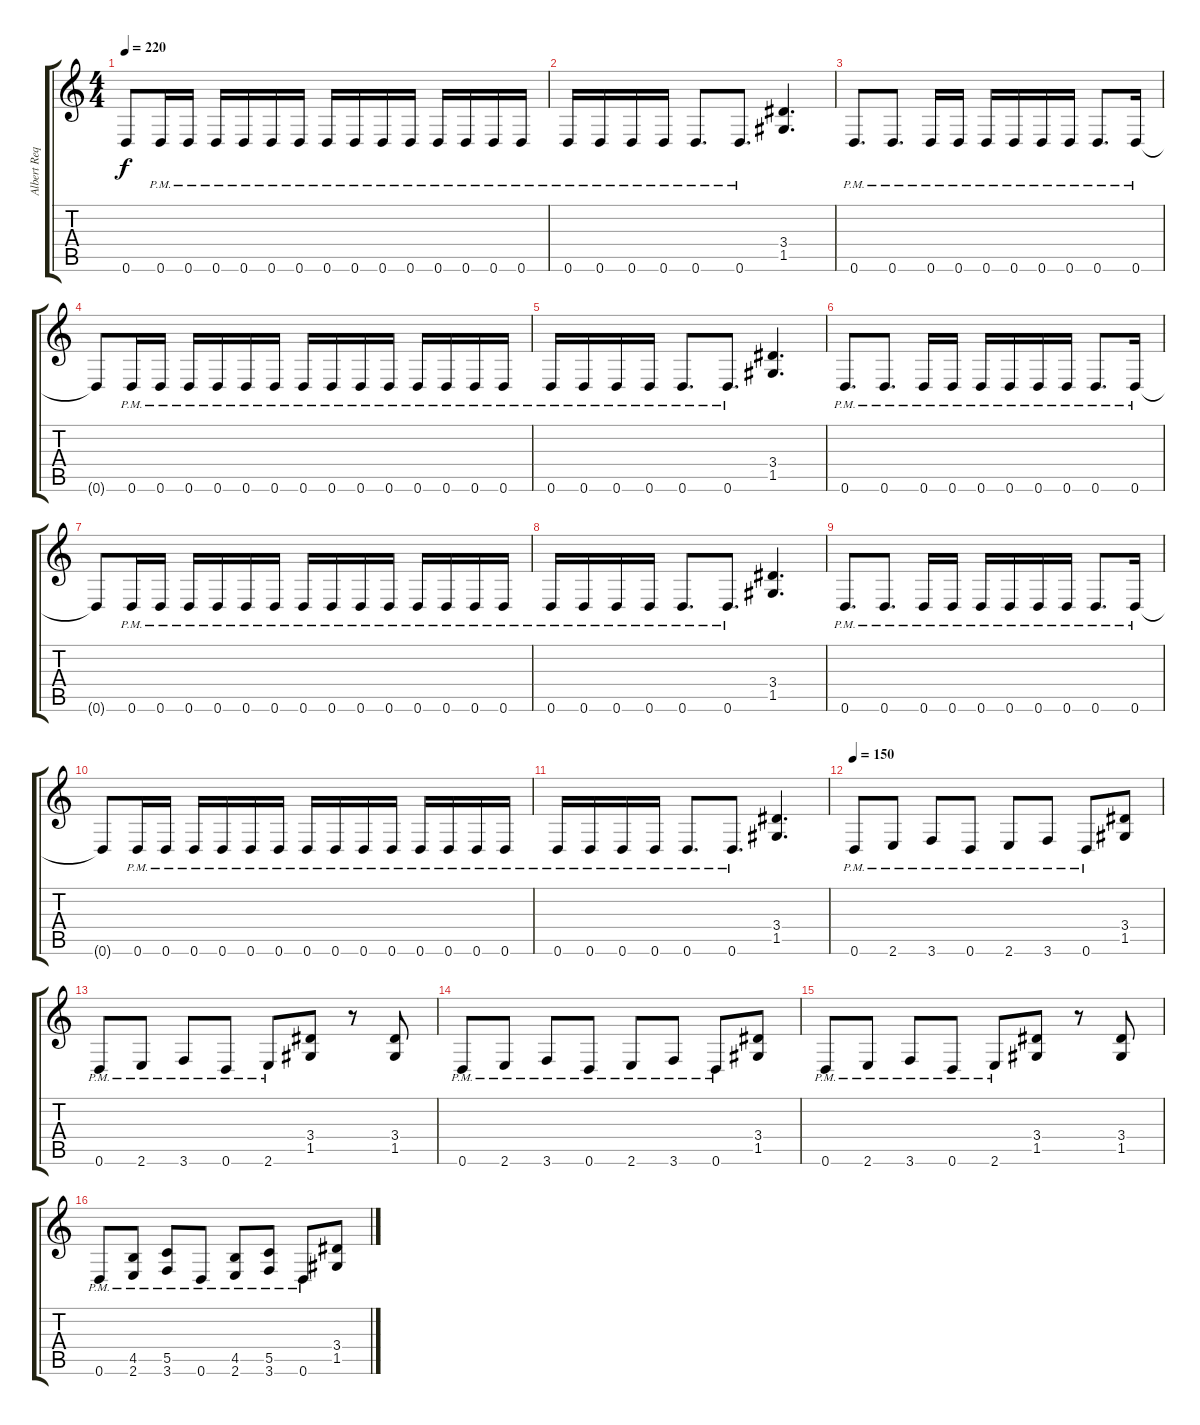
\track ("Albert Requena" "Albert Req") {instrument distortionguitar}
\staff {score tabs}
\tuning (D4 A3 F3 C3 G2 D2) {hide}
\ts (4 4)
\tempo 220
\clef g2
\ks c
0.6{t}.8{dy f} 0.6{pm}.16 0.6{pm}.16 0.6{pm}.16 0.6{pm}.16 0.6{pm}.16 0.6{pm}.16 0.6{pm}.16 0.6{pm}.16 0.6{pm}.16 0.6{pm}.16 0.6{pm}.16 0.6{pm}.16 0.6{pm}.16 0.6{pm}.16 |
0.6{pm}.16 0.6{pm}.16 0.6{pm}.16 0.6{pm}.16 0.6{pm}.8{d} 0.6{pm}.8{d} (3.4 1.5).4{d} |
0.6{pm}.8{d} 0.6{pm}.8{d} 0.6{pm}.16 0.6{pm}.16 0.6{pm}.16 0.6{pm}.16 0.6{pm}.16 0.6{pm}.16 0.6{pm}.8{d} 0.6{pm}.16 |
0.6{t}.8 0.6{pm}.16 0.6{pm}.16 0.6{pm}.16 0.6{pm}.16 0.6{pm}.16 0.6{pm}.16 0.6{pm}.16 0.6{pm}.16 0.6{pm}.16 0.6{pm}.16 0.6{pm}.16 0.6{pm}.16 0.6{pm}.16 0.6{pm}.16 |
0.6{pm}.16 0.6{pm}.16 0.6{pm}.16 0.6{pm}.16 0.6{pm}.8{d} 0.6{pm}.8{d} (3.4 1.5).4{d} |
0.6{pm}.8{d} 0.6{pm}.8{d} 0.6{pm}.16 0.6{pm}.16 0.6{pm}.16 0.6{pm}.16 0.6{pm}.16 0.6{pm}.16 0.6{pm}.8{d} 0.6{pm}.16 |
0.6{t}.8 0.6{pm}.16 0.6{pm}.16 0.6{pm}.16 0.6{pm}.16 0.6{pm}.16 0.6{pm}.16 0.6{pm}.16 0.6{pm}.16 0.6{pm}.16 0.6{pm}.16 0.6{pm}.16 0.6{pm}.16 0.6{pm}.16 0.6{pm}.16 |
0.6{pm}.16 0.6{pm}.16 0.6{pm}.16 0.6{pm}.16 0.6{pm}.8{d} 0.6{pm}.8{d} (3.4 1.5).4{d} |
0.6{pm}.8{d} 0.6{pm}.8{d} 0.6{pm}.16 0.6{pm}.16 0.6{pm}.16 0.6{pm}.16 0.6{pm}.16 0.6{pm}.16 0.6{pm}.8{d} 0.6{pm}.16 |
0.6{t}.8 0.6{pm}.16 0.6{pm}.16 0.6{pm}.16 0.6{pm}.16 0.6{pm}.16 0.6{pm}.16 0.6{pm}.16 0.6{pm}.16 0.6{pm}.16 0.6{pm}.16 0.6{pm}.16 0.6{pm}.16 0.6{pm}.16 0.6{pm}.16 |
0.6{pm}.16 0.6{pm}.16 0.6{pm}.16 0.6{pm}.16 0.6{pm}.8{d} 0.6{pm}.8{d} (3.4 1.5).4{d} |
\tempo 150
0.6{pm}.8 2.6{pm}.8 3.6{pm}.8 0.6{pm}.8 2.6{pm}.8 3.6{pm}.8 0.6{pm}.8 (3.4 1.5).8 |
0.6{pm}.8 2.6{pm}.8 3.6{pm}.8 0.6{pm}.8 2.6{pm}.8 (3.4 1.5).8 r.8 (3.4 1.5).8 |
0.6{pm}.8 2.6{pm}.8 3.6{pm}.8 0.6{pm}.8 2.6{pm}.8 3.6{pm}.8 0.6{pm}.8 (3.4 1.5).8 |
0.6{pm}.8 2.6{pm}.8 3.6{pm}.8 0.6{pm}.8 2.6{pm}.8 (3.4 1.5).8 r.8 (3.4 1.5).8 |
0.6{pm}.8 (4.5{pm} 2.6{pm}).8 (5.5{pm} 3.6{pm}).8 0.6{pm}.8 (4.5{pm} 2.6{pm}).8 (5.5{pm} 3.6{pm}).8 0.6{pm}.8 (3.4 1.5).8
